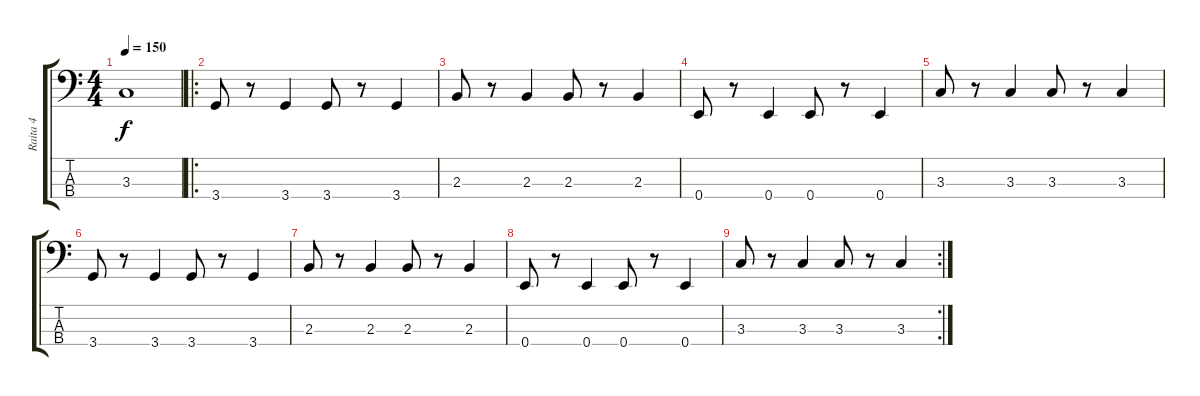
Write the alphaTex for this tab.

\track ("Raita 4" "Raita 4") {instrument electricbassfinger}
\staff {score tabs}
\tuning (G2 D2 A1 E1) {hide}
\ts (4 4)
\tempo 150
\clef f4
\ks c
3.3{t}.1{dy f} |
\ro
3.4.8 r.8 3.4.4 3.4.8 r.8 3.4.4 |
2.3.8 r.8 2.3.4 2.3.8 r.8 2.3.4 |
0.4.8 r.8 0.4.4 0.4.8 r.8 0.4.4 |
3.3.8 r.8 3.3.4 3.3.8 r.8 3.3.4 |
3.4.8 r.8 3.4.4 3.4.8 r.8 3.4.4 |
2.3.8 r.8 2.3.4 2.3.8 r.8 2.3.4 |
0.4.8 r.8 0.4.4 0.4.8 r.8 0.4.4 |
\rc 2
3.3.8 r.8 3.3.4 3.3.8 r.8 3.3.4
